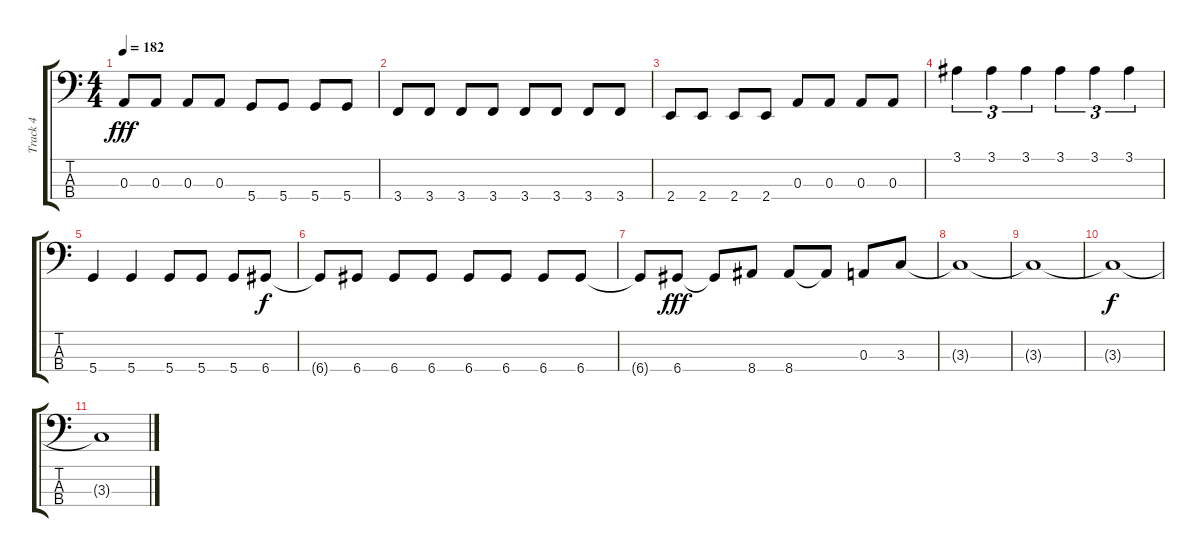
\track ("Track 4" "Track 4") {instrument electricbasspick}
\staff {score tabs}
\tuning (G2 D2 A1 D1) {hide}
\ts (4 4)
\tempo 182
\clef f4
\ks c
0.3.8{dy fff} 0.3.8 0.3.8 0.3.8 5.4.8 5.4.8 5.4.8 5.4.8 |
3.4.8 3.4.8 3.4.8 3.4.8 3.4.8 3.4.8 3.4.8 3.4.8 |
2.4.8 2.4.8 2.4.8 2.4.8 0.3.8 0.3.8 0.3.8 0.3.8 |
3.1.4{tu (3 2)} 3.1.4{tu (3 2)} 3.1.4{tu (3 2)} 3.1.4{tu (3 2)} 3.1.4{tu (3 2)} 3.1.4{tu (3 2)} |
5.4.4 5.4.4 5.4.8 5.4.8 5.4.8 6.4.8{dy f} |
6.4{t}.8 6.4.8 6.4.8 6.4.8 6.4.8 6.4.8 6.4.8 6.4.8 |
6.4{t}.8 6.4.8{dy fff} 6.4{t}.8 8.4.8 8.4.8 8.4{t}.8 0.3.8 3.3.8 |
3.3{t}.1 |
3.3{t}.1 |
3.3{t}.1{dy f} |
3.3{t}.1
